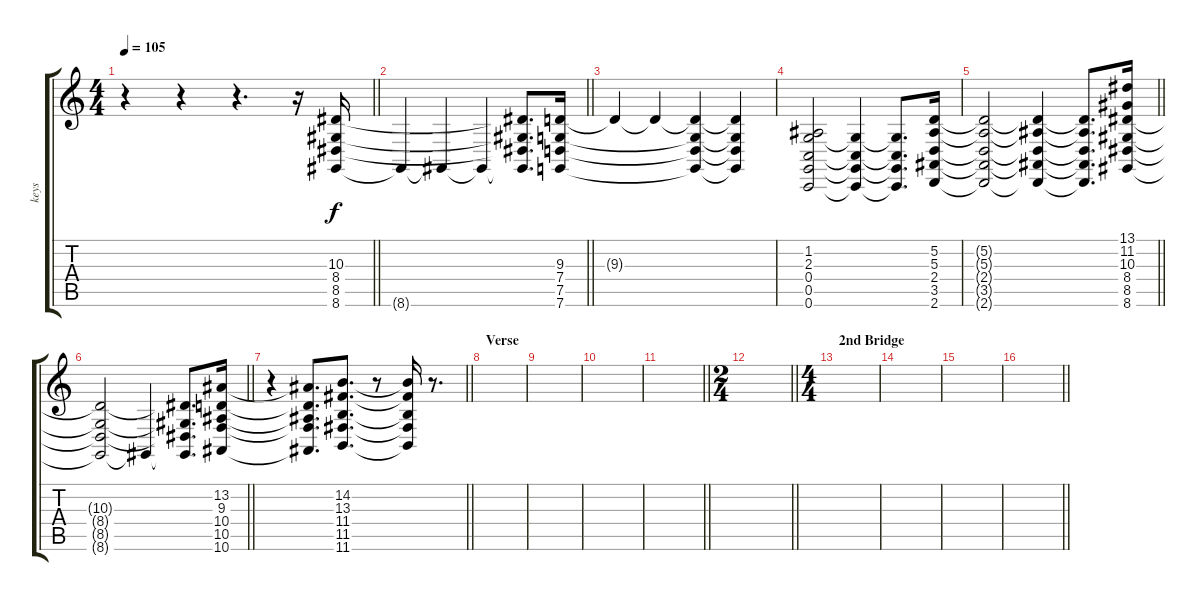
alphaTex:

\track ("keys" "keys") {instrument synthstrings2}
\staff {score tabs}
\tuning (D4 A3 F3 C3 G2 C2) {hide}
\ts (4 4)
\tempo 105
\clef g2
\barLineRight lightlight
\ks c
r.4{dy f} r.4 r.4{d} r.16 (10.3 8.4 8.5 8.6).16 |
\section ("" "")
\barLineRight lightlight
8.6{t}.4 8.6{t}.4 8.6{t}.4 (10.3{t} 8.4{t} 8.5{t} 8.6{t}).8{d} (9.3 7.4 7.5 7.6).16 |
9.3{t}.4 9.3{t}.4 (9.3{t} 7.4{t} 7.5{t} 7.6{t}).4 (9.3{t} 7.4{t} 7.5{t} 7.6{t}).4 |
(1.2 2.3 0.4 0.5 0.6).2 (2.3{t} 0.4{t} 0.5{t} 0.6{t}).4 (2.3{t} 0.4{t} 0.5{t} 0.6{t}).8{d} (5.2 5.3 2.4 3.5 2.6).16 |
\barLineRight lightlight
(5.2{t} 5.3{t} 2.4{t} 3.5{t} 2.6{t}).2 (5.2{t} 5.3{t} 2.4{t} 3.5{t} 2.6{t}).4 (5.2{t} 5.3{t} 2.4{t} 3.5{t} 2.6{t}).8{d} (13.1 11.2 10.3 8.4 8.5 8.6).16 |
\section ("" "")
\barLineRight lightlight
(10.3{t} 8.4{t} 8.5{t} 8.6{t}).2 8.6{t}.4 (10.3{t} 8.4{t} 8.5{t} 8.6{t}).8{d} (13.2 9.3 10.4 10.5 10.6).16 |
\barLineRight lightlight
r.4 (13.2{t} 9.3{t} 10.4{t} 10.5{t} 10.6{t}).8{d} (14.2 13.3 11.4 11.5 11.6).8{d} r.8 (14.2{t} 13.3{t} 11.4{t} 11.5{t} 11.6{t}).16 r.8{d} |
\section ("" "Verse")
|
|
|
\barLineRight lightlight
|
\ts (2 4)
\section ("" "")
\barLineRight lightlight
|
\ts (4 4)
\section ("" "2nd Bridge")
|
|
|
\barLineRight lightlight
